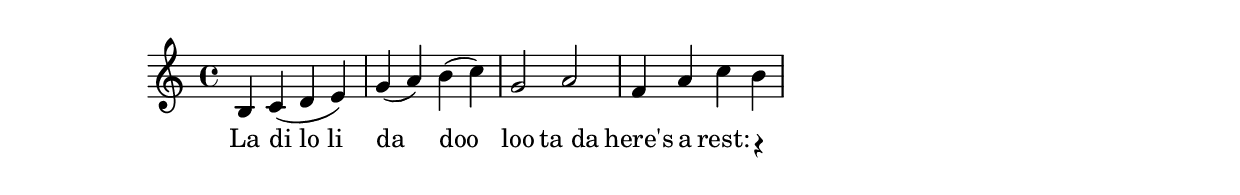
\version "2.18.2"

StanzaOne = \lyricmode {
  La "di lo li" da doo loo
  "ta da" here's a rest: \markup \tiny {\musicglyph #"rests.2"}
}

\language "english"

keyTime = {
    \time 4/4
    \key c \major
}

Soprano = \relative c' {
  \keyTime
    b4 c( d e)
  | g( a) b( c) 
  | g2 a
  | f4 a c b
}

\score
{
  <<
      \new Staff = "treble" \with {}
    <<
      \clef "treble"
      \new Voice = "SopranoVoice" \Soprano
      \lyricsto SopranoVoice \new Lyrics \StanzaOne
    >>
  >>
  
}